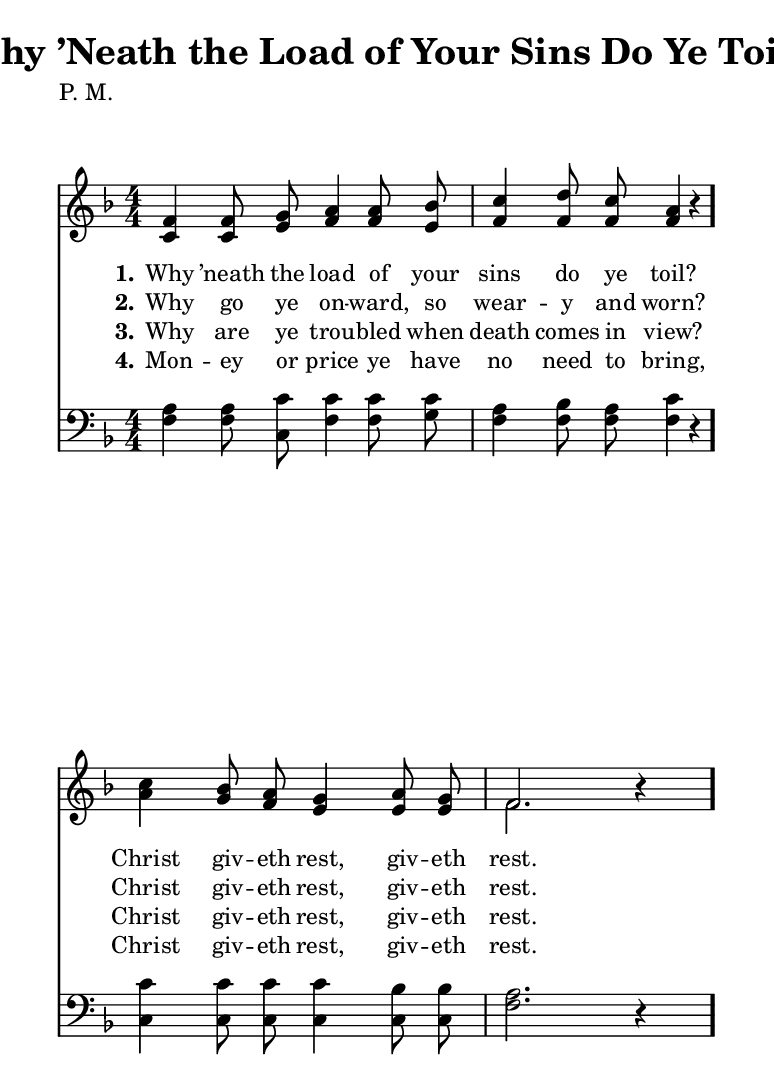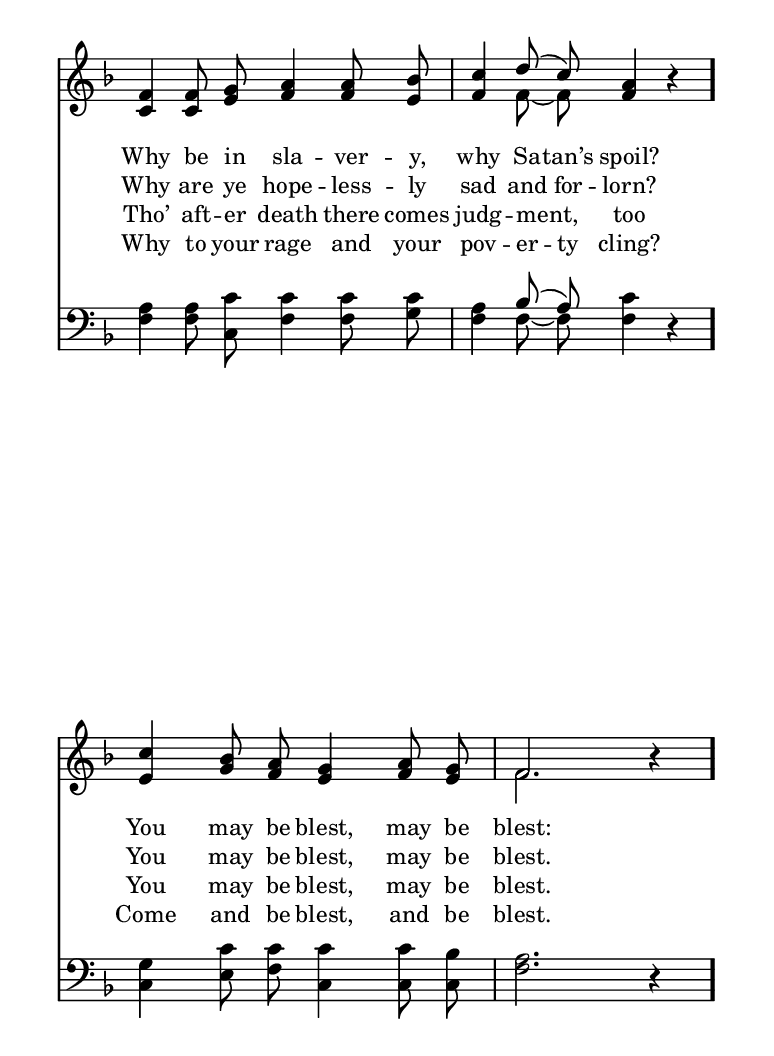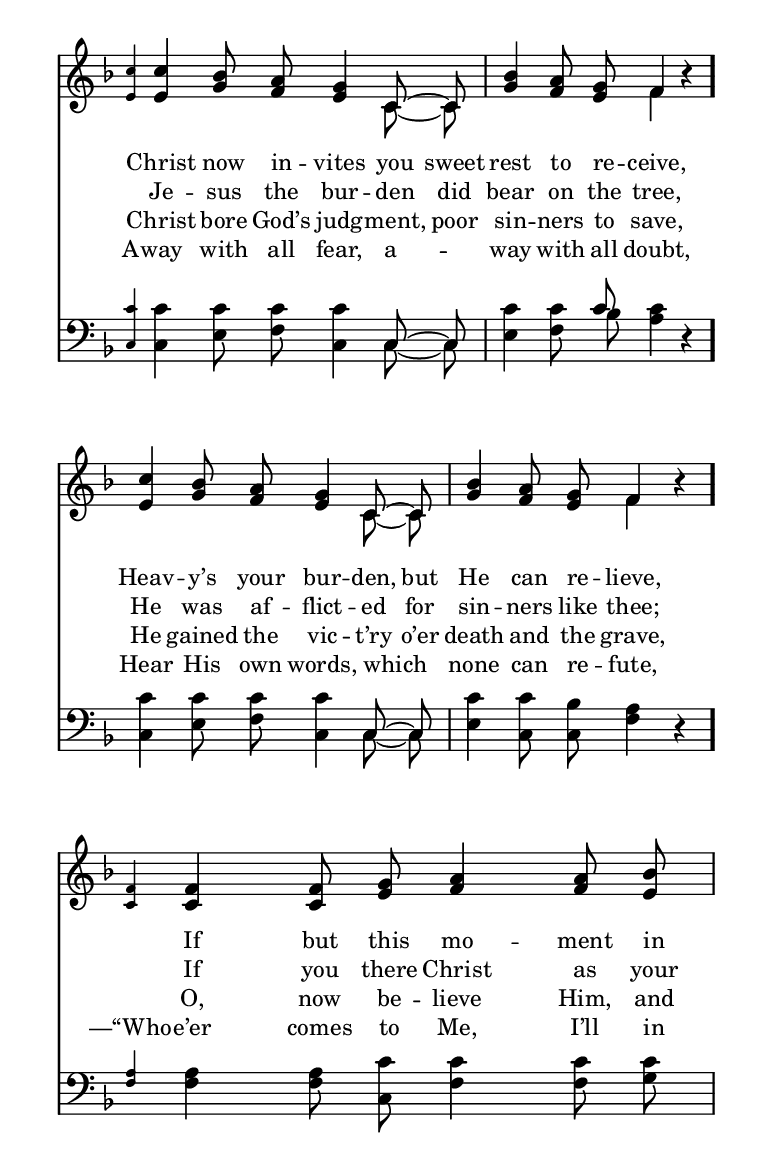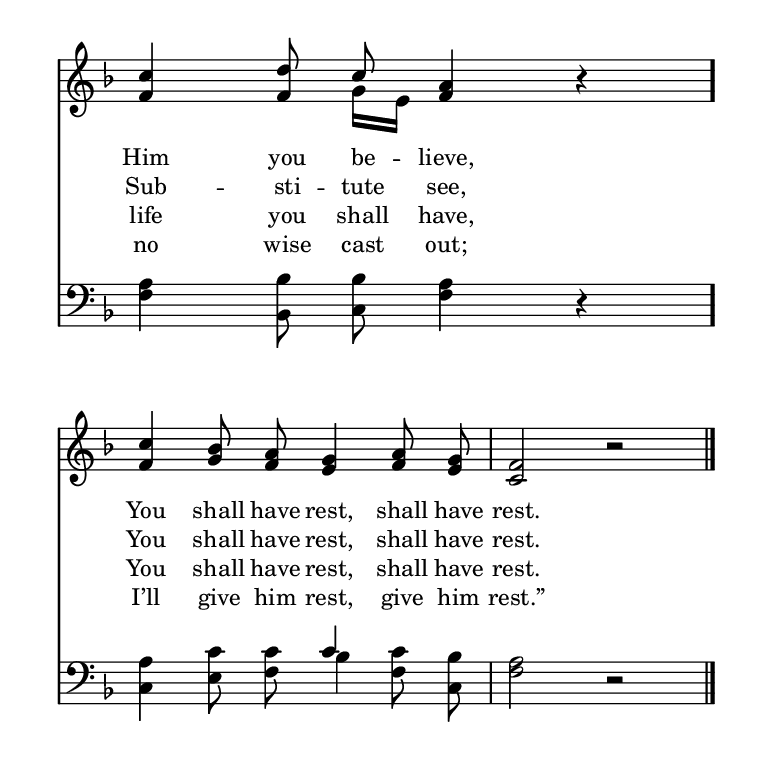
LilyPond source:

\include "common/global.ily"
\paper {
  \include "common/paper.ily"
  ragged-last-bottom = ##t
  systems-per-page = ##f
  page-count = #(cond (is-eogsized 2) (#t #f))
}

\header{
  hymnnumber = "55"
  title = "Why ’Neath the Load of Your Sins Do Ye Toil?"
  tunename = ""
  meter = "P. M."
  poet = ""
  composer = ""
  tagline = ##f
}

% for fermata in MIDI
ta = { \tempo 4=80 }
tb = { \tempo 4=40 }

patternAA = { c4 c8 c8 c4 c8 c8 | c4 c8 c8 c4 c4 }
patternAB = { c4 c8 c8 c4 c8 c8 | c4 c8 c16[ c16] c4 c4 }

patternBA = { c4 c8 c8 c4 c8 c8 | c2. c4 }
patternBB = { c4 c8 c8 c4 c8 c8 | c2  c2 }

global = {
  \include "common/overrides.ily"
  \override Staff.TimeSignature.style = #'numbered
  \time 4/4
  \override Score.MetronomeMark.transparent = ##t % hide all fermata changes too
  \ta
  \key f \major
  \autoBeamOff
}

notesSoprano = {
\global
\relative c' {

  \changePitch \patternAA { f f g a a bes | c d c a r }
  \changePitch \patternBA { c bes a g a g | f r }
  \changePitch \patternAA { f f g a a bes | c d( c) a r }
  \changePitch \patternBA { c bes a g a g | f r }

  \grace c'4 \changePitch \patternAA { c bes a g c, ~ c | bes' a g f r }
  \changePitch \patternAA { c' bes a g c, ~ c | bes' a g f r }
  \grace f4 \changePitch \patternAA { f f g a a bes | c d c a r }
  \changePitch \patternBB { c bes a g a g | f r }

  \bar "|."

}
}

notesAlto = {
\global
\relative e' {

  \changePitch \patternAA { c c e f f e | f f f f r }
  \changePitch \patternBA { a g f e e e | f r }
  \changePitch \patternAA { c c e f f e | f f ~ f f r }
  \changePitch \patternBA { e g f e f e | f r }

  \grace e \changePitch \patternAA { e g f e c ~ c | g' f e f r }
  \changePitch \patternAA { e g f e c ~ c | g' f e f r }
  \grace c \changePitch \patternAB { c c e f f e | f f g e f r }
  \changePitch \patternBB { f g f e f e | c r }

}
}

notesTenor = {
\global
\relative a {

  \changePitch \patternAA { a a c c c c | a bes a c r }
  \changePitch \patternBA { c c c c bes bes | a r }
  \changePitch \patternAA { a a c c c c | a bes( a) c r }
  \changePitch \patternBA { g c c c c bes | a r }

  \grace c \changePitch \patternAA { c c c c c, ~ c | c' c c c r }
  \changePitch \patternAA { c c c c c, ~ c | c' c bes a r }
  \grace a \changePitch \patternAA { a a c c c c | a bes bes a r }
  \changePitch \patternBB { a c c c c bes | a r }

}
}

notesBass = {
\global
\relative f {

  \changePitch \patternAA { f f c f f g | f f f f r }
  \changePitch \patternBA { c c c c c c | f r }
  \changePitch \patternAA { f f c f f g | f f ~ f f r }
  \changePitch \patternBA { c e f c c c | f r }

  \grace c \changePitch \patternAA { c e f c c ~ c | e f bes a r }
  \changePitch \patternAA { c, e f c c ~ c | e c c f r }
  \grace f \changePitch \patternAA { f f c f f g | f bes, c f r }
  \changePitch \patternBB { c e f bes f c | f r }

}
}

wordsA = \lyricmode {
\set stanza = "1."

Why ’neath the load of your sins do ye toil? \bar "."
Christ giv -- eth rest, giv -- eth rest. \bar "."
Why be in sla -- ver -- y, why { \mon } Sa -- tan’s { \moff } spoil? \bar "."
You may be blest, may be blest:
Christ now in -- vites { \mon } you sweet { \moff } rest to re -- ceive, \bar "."
Heav -- y’s your bur -- { \mon } den, but { \moff } He can re -- lieve,
If but this mo -- ment in { \pageBreak } Him you be -- lieve, \bar "."
You shall have rest, shall have rest. \bar "."

}

wordsB = \lyricmode {
\set stanza = "2."

Why go ye on -- ward, so wear -- y and worn?
Christ giv -- eth rest, giv -- eth rest.
Why are ye hope -- less -- ly sad { \mon } and for -- { \moff } lorn?
You may be blest, may be blest.
Je -- sus the bur -- { \mon } den did { \moff } bear on the tree,
He was af -- flict -- { \mon } ed for { \moff } sin -- ners like thee;
If you there Christ as your Sub -- sti -- tute see,
You shall have rest, shall have rest.

}

wordsC = \lyricmode {
\set stanza = "3."

Why are ye trou -- bled when death comes in view?
Christ giv -- eth rest, giv -- eth rest.
Tho’ aft -- er death there comes judg -- ment, too
You may be blest, may be blest.
Christ bore God’s judg -- { \mon } ment, poor sin -- ners to save,
He gained the vic -- t’ry o’er death and the grave,
O, now be -- lieve Him, and life you shall have,
You shall have rest, shall have rest.

}

wordsD = \lyricmode {
\set stanza = "4."

Mon -- ey or price ye have no need to bring,
Christ giv -- eth rest, giv -- eth rest.
Why to your rage and your { \mon } pov -- er -- ty { \moff } cling?
Come and be blest, and be %{HIDE>%} \set includeGraceNotes = ##t %{<HIDE%} blest. \bar "."
A -- way with all fear, a -- way with all doubt,
Hear His own words, which none can re -- fute, \bar "."
—“Who -- e’er comes to Me, I’ll in no wise cast out;
I’ll give him rest, give him rest.” %{HIDE>%} \set includeGraceNotes = ##f %{<HIDE%}

}

\score {
  \context ChoirStaff <<
    \context Staff = upper <<
      \set Staff.autoBeaming = ##f
      \set ChoirStaff.systemStartDelimiter = #'SystemStartBar
      \set ChoirStaff.printPartCombineTexts = ##f
      \partcombine #'(2 . 9) \notesSoprano \notesAlto
      \context NullVoice = sopranos { \voiceOne << \notesSoprano >> }
      \context NullVoice = altos { \voiceTwo << \notesAlto >> }
      \context Lyrics = one   \lyricsto sopranos \wordsA
      \context Lyrics = two   \lyricsto sopranos \wordsB
      \context Lyrics = three \lyricsto sopranos \wordsC
      \context Lyrics = four  \lyricsto sopranos \wordsD
    >>
    \context Staff = men <<
      \set Staff.autoBeaming = ##f
      \clef bass
      \set ChoirStaff.printPartCombineTexts = ##f
      \partcombine #'(2 . 9) \notesTenor \notesBass
      \context NullVoice = tenors { \voiceOne << \notesTenor >> }
      \context NullVoice = basses { \voiceTwo << \notesBass >> }
    >>
  >>
  \layout {
    \include "common/layout.ily"
  }
  \midi{
    \include "common/midi.ily"
  }
}

\version "2.19.49"  % necessary for upgrading to future LilyPond versions.

% vi:set et ts=2 sw=2 ai nocindent syntax=lilypond:
